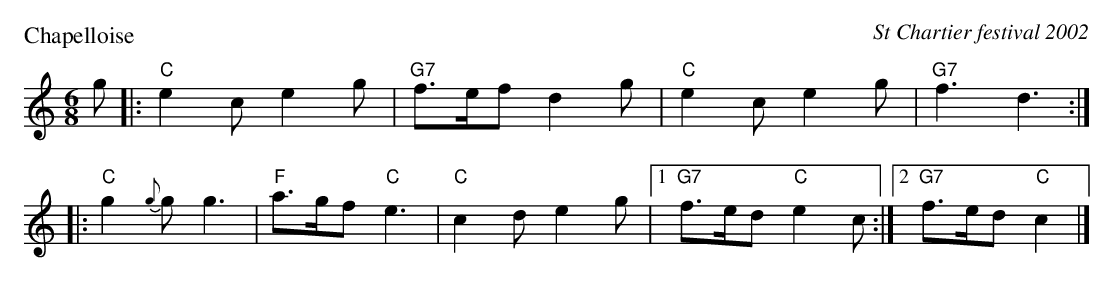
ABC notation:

X:1
L: 1/8
M: 6/8
P: Chapelloise
O: St Chartier festival 2002
K: C
g \
|: "C"e2c e2g | "G7"f>ef   d2g | "C"e2c e2g | "G7"f3 d3 :|
|: "C"g2{g}g g3  |  "F"a>gf "C"e3 | "C"c2d e2g |1 "G7"f>ed "C"e2c :|2 "G7"f>ed "C"c2 |]
